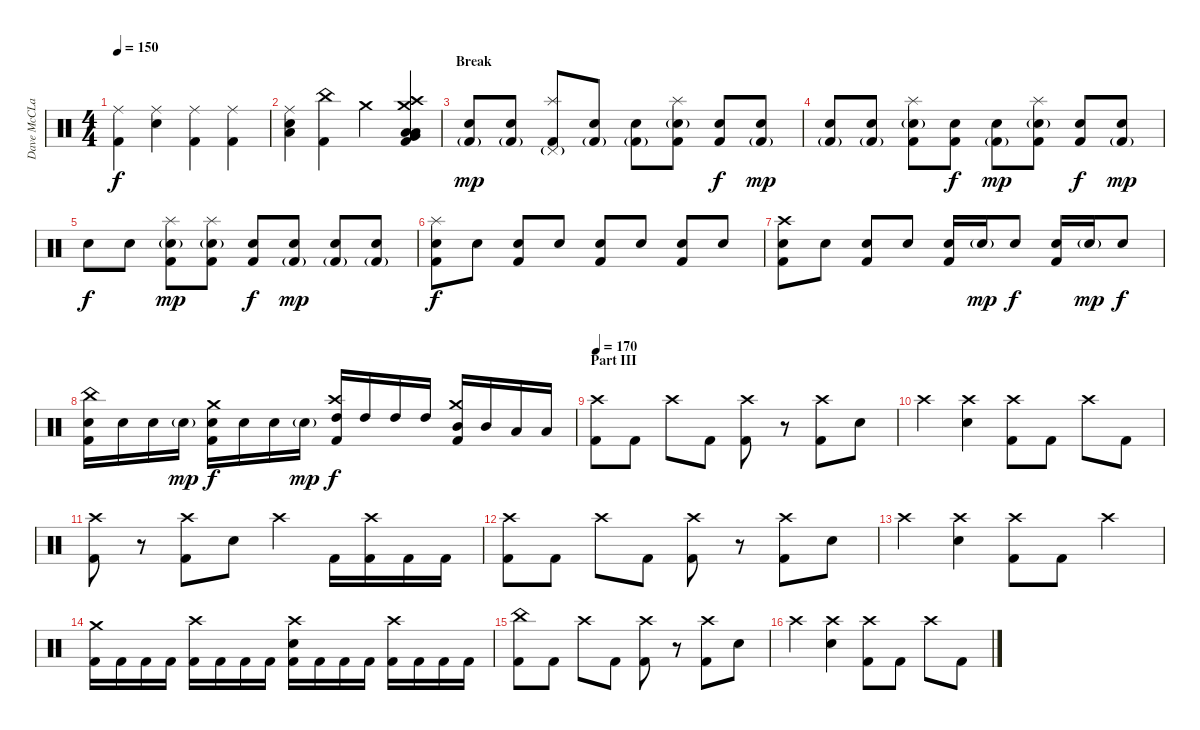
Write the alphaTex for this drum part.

\track ("Dave McCLain" "Dave McCLa") {instrument percussion}
\staff {score}
\articulation defaults
\ts (4 4)
\tempo 150
\clef neutral
\ks c
("Ride (middle)" "Kick (hit) 2").4{dy f} ("Ride (middle)" "Electric Snare (hit)").4 ("Ride (middle)" "Kick (hit) 2").4 ("Ride (middle)" "Kick (hit) 2").4 |
("Ride (middle)" "Electric Snare (hit)" "Low Tom (hit)").4 ("China (hit)" "Kick (hit) 2").4 "Crash medium (hit)".4 ("Crash high (hit)" "Crash medium (hit)" "Very Low Tom (hit)" "Low Tom (hit)" "Low Tom (hit)" "Kick (hit) 2").4 |
\section ("" "Break")
("Electric Snare (hit)" "Kick (hit) 2"{g}).8{dy mp} ("Electric Snare (hit)" "Kick (hit) 2"{g}).8 ("Splash (hit)" "Pedal Hi-Hat (hit)"{g} "Kick (hit) 2").8 ("Electric Snare (hit)" "Kick (hit) 2"{g}).8 ("Electric Snare (hit)" "Kick (hit) 2"{g}).8 ("Splash (hit)" "Electric Snare (hit)"{g} "Kick (hit) 2").8 ("Electric Snare (hit)" "Kick (hit) 2").8{dy f} ("Electric Snare (hit)" "Kick (hit) 2"{g}).8{dy mp} |
("Electric Snare (hit)" "Kick (hit) 2"{g}).8 ("Electric Snare (hit)" "Kick (hit) 2"{g}).8 ("Splash (hit)" "Electric Snare (hit)"{g} "Kick (hit) 2").8 ("Electric Snare (hit)" "Kick (hit) 2").8{dy f} ("Electric Snare (hit)" "Kick (hit) 2"{g}).8{dy mp} ("Splash (hit)" "Electric Snare (hit)"{g} "Kick (hit) 2").8 ("Electric Snare (hit)" "Kick (hit) 2").8{dy f} ("Electric Snare (hit)" "Kick (hit) 2"{g}).8{dy mp} |
"Electric Snare (hit)".8{dy f} "Electric Snare (hit)".8 ("Splash (hit)" "Electric Snare (hit)"{g} "Kick (hit) 2").8{dy mp} ("Splash (hit)" "Electric Snare (hit)"{g} "Kick (hit) 2").8 ("Electric Snare (hit)" "Kick (hit) 2").8{dy f} ("Electric Snare (hit)" "Kick (hit) 2"{g}).8{dy mp} ("Electric Snare (hit)" "Kick (hit) 2"{g}).8 ("Electric Snare (hit)" "Kick (hit) 2"{g}).8 |
("Splash (hit)" "Electric Snare (hit)" "Kick (hit) 2").8{dy f} "Electric Snare (hit)".8 ("Electric Snare (hit)" "Kick (hit) 2").8 "Electric Snare (hit)".8 ("Electric Snare (hit)" "Kick (hit) 2").8 "Electric Snare (hit)".8 ("Electric Snare (hit)" "Kick (hit) 2").8 "Electric Snare (hit)".8 |
("Crash high (hit)" "Electric Snare (hit)" "Kick (hit) 2").8 "Electric Snare (hit)".8 ("Electric Snare (hit)" "Kick (hit) 2").8 "Electric Snare (hit)".8 ("Electric Snare (hit)" "Kick (hit) 2").16 "Electric Snare (hit)"{g}.16{dy mp} "Electric Snare (hit)".8{dy f} ("Electric Snare (hit)" "Kick (hit) 2").16 "Electric Snare (hit)"{g}.16{dy mp} "Electric Snare (hit)".8{dy f} |
("China (hit)" "Electric Snare (hit)" "Kick (hit) 2").16 "Electric Snare (hit)".16 "Electric Snare (hit)".16 "Electric Snare (hit)"{g}.16{dy mp} ("Crash medium (hit)" "Electric Snare (hit)" "Kick (hit) 2").16{dy f} "Electric Snare (hit)".16 "Electric Snare (hit)".16 "Electric Snare (hit)"{g}.16{dy mp} ("Crash high (hit)" "High Tom (hit)" "Kick (hit) 2").16{dy f} "High Tom (hit)".16 "High Tom (hit)".16 "High Tom (hit)".16 ("Crash medium (hit)" "Mid Tom (hit)" "Kick (hit) 2").16 "Mid Tom (hit)".16 "Low Tom (hit)".16 "Low Tom (hit)".16 |
\section ("" "Part III")
\tempo 170
("Crash high (hit)" "Kick (hit) 2").8{volume 14} "Kick (hit) 2".8 "Crash high (hit)".8 "Kick (hit) 2".8 ("Crash high (hit)" "Kick (hit) 2").8 r.8 ("Crash high (hit)" "Kick (hit) 2").8 "Electric Snare (hit)".8 |
"Crash high (hit)".4 ("Crash high (hit)" "Electric Snare (hit)").4 ("Crash high (hit)" "Kick (hit) 2").8 "Kick (hit) 2".8 "Crash high (hit)".8 "Kick (hit) 2".8 |
("Crash high (hit)" "Kick (hit) 2").8 r.8 ("Crash high (hit)" "Kick (hit) 2").8 "Electric Snare (hit)".8 "Crash high (hit)".4 "Kick (hit) 2".16 ("Crash high (hit)" "Kick (hit) 2").16 "Kick (hit) 2".16 "Kick (hit) 2".16 |
("Crash high (hit)" "Kick (hit) 2").8{volume 14} "Kick (hit) 2".8 "Crash high (hit)".8 "Kick (hit) 2".8 ("Crash high (hit)" "Kick (hit) 2").8 r.8 ("Crash high (hit)" "Kick (hit) 2").8 "Electric Snare (hit)".8 |
"Crash high (hit)".4 ("Crash high (hit)" "Electric Snare (hit)").4 ("Crash high (hit)" "Kick (hit) 2").8 "Kick (hit) 2".8 "Crash high (hit)".4 |
("Crash medium (hit)" "Kick (hit) 2").16 "Kick (hit) 2".16 "Kick (hit) 2".16 "Kick (hit) 2".16 ("Crash high (hit)" "Kick (hit) 2").16 "Kick (hit) 2".16 "Kick (hit) 2".16 "Kick (hit) 2".16 ("Crash high (hit)" "Electric Snare (hit)" "Kick (hit) 2").16 "Kick (hit) 2".16 "Kick (hit) 2".16 "Kick (hit) 2".16 ("Crash high (hit)" "Kick (hit) 2").16 "Kick (hit) 2".16 "Kick (hit) 2".16 "Kick (hit) 2".16 |
("China (hit)" "Kick (hit) 2").8 "Kick (hit) 2".8 "Crash high (hit)".8 "Kick (hit) 2".8 ("Crash high (hit)" "Kick (hit) 2").8 r.8 ("Crash high (hit)" "Kick (hit) 2").8 "Electric Snare (hit)".8 |
"Crash high (hit)".4 ("Crash high (hit)" "Electric Snare (hit)").4 ("Crash high (hit)" "Kick (hit) 2").8 "Kick (hit) 2".8 "Crash high (hit)".8 "Kick (hit) 2".8
